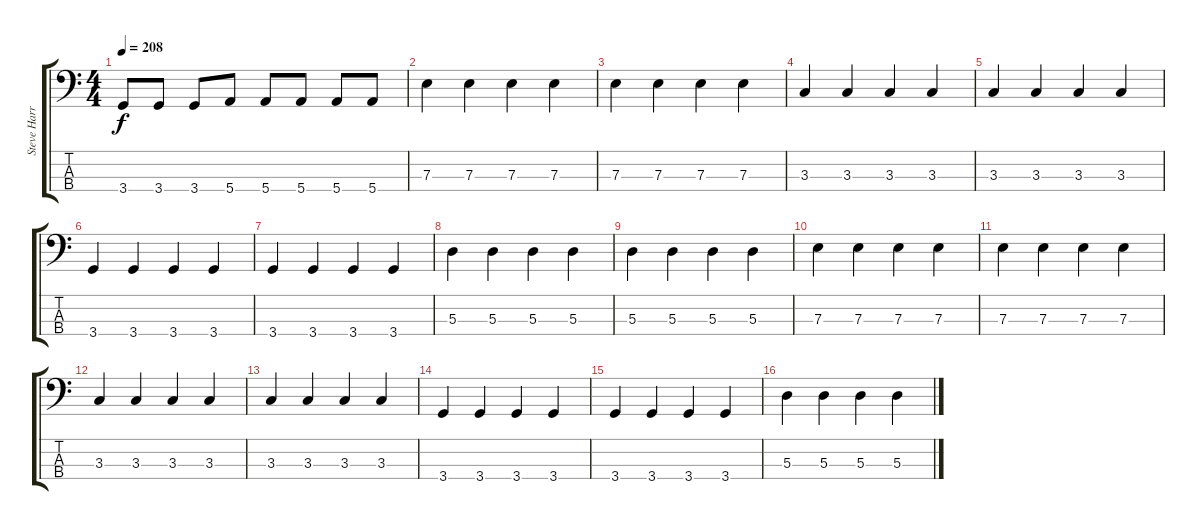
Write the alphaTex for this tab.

\track ("Steve Harris" "Steve Harr") {instrument electricbassfinger}
\staff {score tabs}
\tuning (G2 D2 A1 E1) {hide}
\ts (4 4)
\tempo 208
\clef f4
\ks c
3.4.8{dy f} 3.4.8 3.4.8 5.4.8 5.4.8 5.4.8 5.4.8 5.4.8 |
7.3.4 7.3.4 7.3.4 7.3.4 |
7.3.4 7.3.4 7.3.4 7.3.4 |
3.3.4 3.3.4 3.3.4 3.3.4 |
3.3.4 3.3.4 3.3.4 3.3.4 |
3.4.4 3.4.4 3.4.4 3.4.4 |
3.4.4 3.4.4 3.4.4 3.4.4 |
5.3.4 5.3.4 5.3.4 5.3.4 |
5.3.4 5.3.4 5.3.4 5.3.4 |
7.3.4 7.3.4 7.3.4 7.3.4 |
7.3.4 7.3.4 7.3.4 7.3.4 |
3.3.4 3.3.4 3.3.4 3.3.4 |
3.3.4 3.3.4 3.3.4 3.3.4 |
3.4.4 3.4.4 3.4.4 3.4.4 |
3.4.4 3.4.4 3.4.4 3.4.4 |
5.3.4 5.3.4 5.3.4 5.3.4
